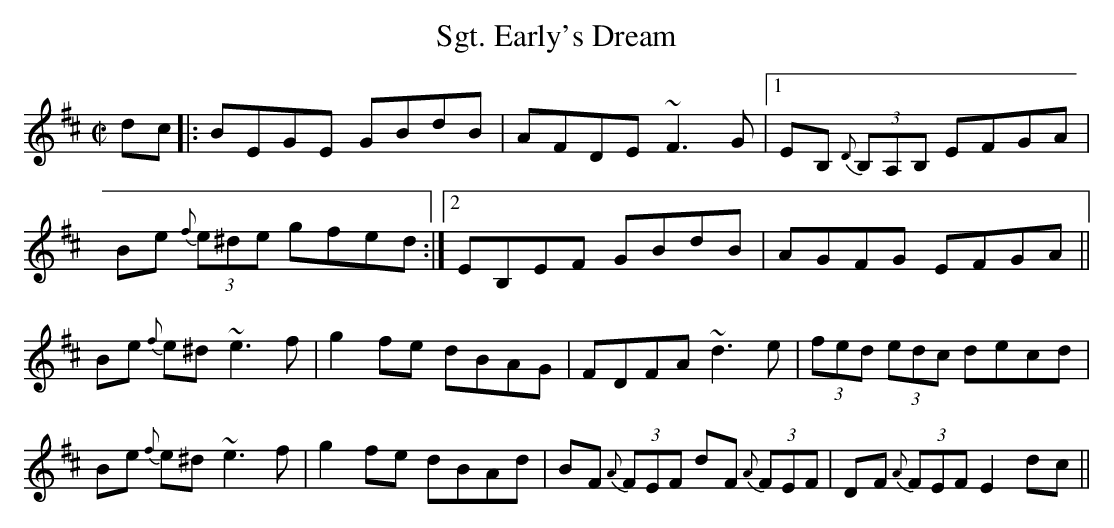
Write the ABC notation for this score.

X:1
T:Sgt. Early's Dream
M:C|
K:EDor
dc|:BEGE GBdB|AFDE ~F3G|1EB, {D}(3B,A,B, EFGA|Be {f}(3e^de gfed:|2\
EB,EF GBdB|AGFG EFGA||\
Be {f}e^d ~e3f|g2 fe dBAG|FDFA ~d3e|(3fed (3edc decd|\
Be {f}e^d ~e3f|g2 fe dBAd|BF {A}(3FEF dF {A}(3FEF|DF {A}(3FEF E2 dc||
